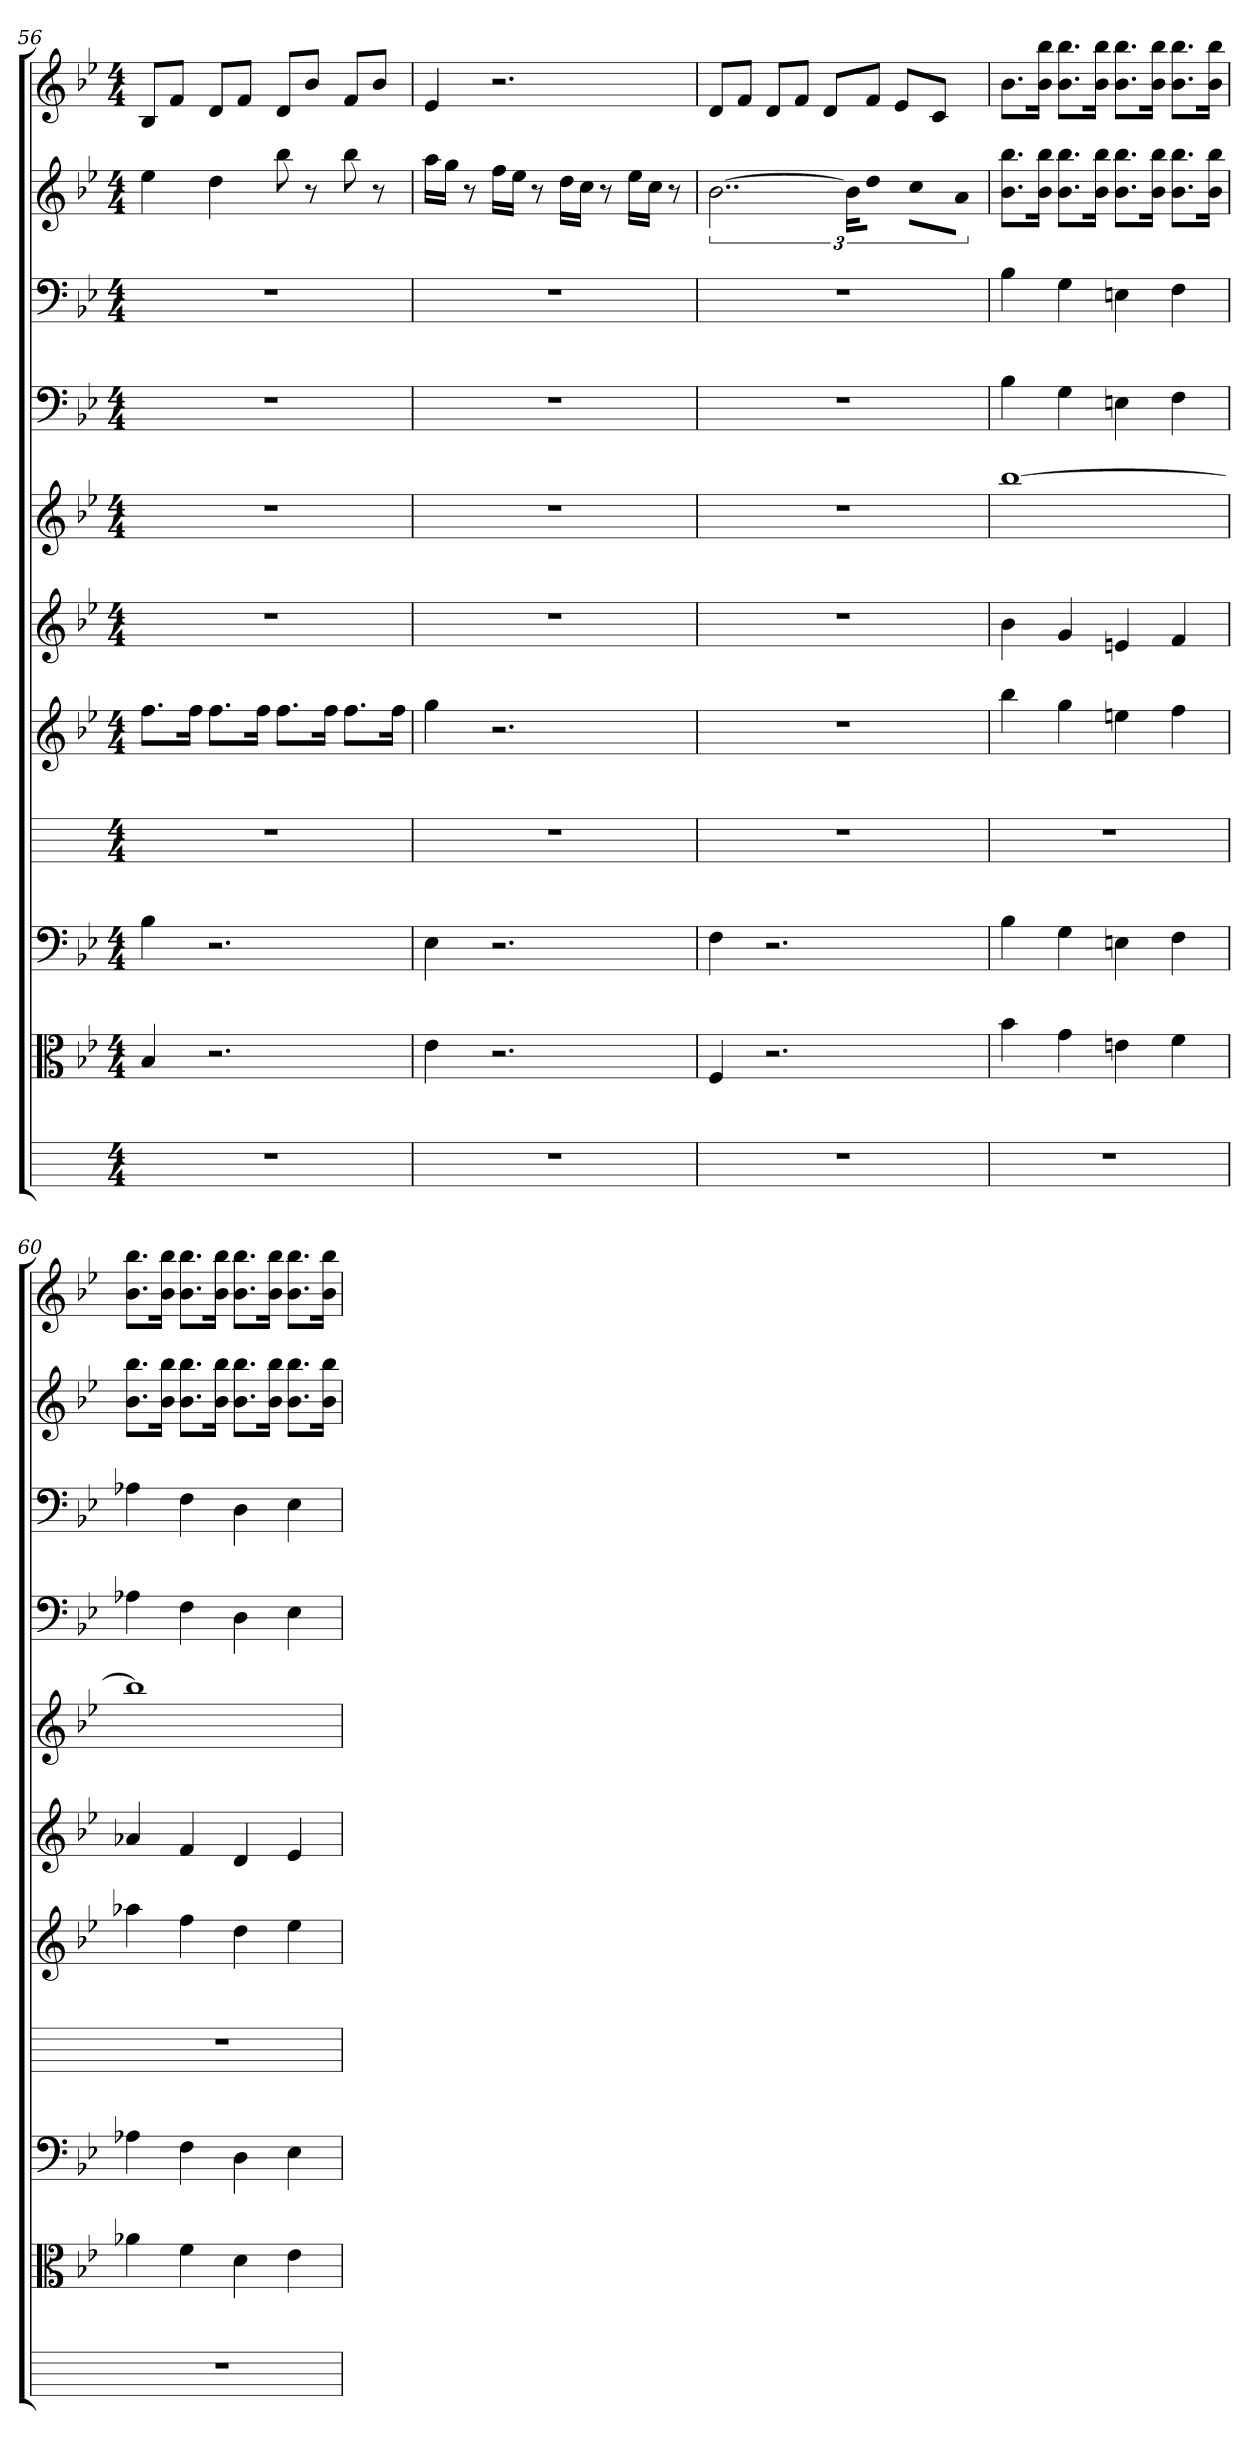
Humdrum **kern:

**kern	**kern	**kern	**kern	**kern	**kern	**kern	**kern	**kern	**kern	**kern
*part11	*part10	*part9	*part8	*part7	*part6	*part5	*part4	*part3	*part2	*part1
*staff11	*staff10	*staff9	*staff8	*staff7	*staff6	*staff5	*staff4	*staff3	*staff2	*staff1
*	*clefC3	*clefF4	*	*	*	*	*clefF4	*clefF4	*	*
*k[]	*k[b-e-]	*k[b-e-]	*k[]	*k[b-e-]	*k[b-e-]	*k[b-e-]	*k[b-e-]	*k[b-e-]	*k[b-e-]	*k[b-e-]
*M4/4	*M4/4	*M4/4	*M4/4	*M4/4	*M4/4	*M4/4	*M4/4	*M4/4	*M4/4	*M4/4
=56	=56	=56	=56	=56	=56	=56	=56	=56	=56	=56
1r	4B-	4B-	1r	8.ffL	1r	1r	1r	1r	4ee-	8B-L
.	.	.	.	.	.	.	.	.	.	8fJ
.	.	.	.	16ffJk	.	.	.	.	.	.
.	2.r	2.r	.	8.ffL	.	.	.	.	4dd	8dL
.	.	.	.	.	.	.	.	.	.	8fJ
.	.	.	.	16ffJk	.	.	.	.	.	.
.	.	.	.	8.ffL	.	.	.	.	8bb-	8dL
.	.	.	.	.	.	.	.	.	8r	8b-J
.	.	.	.	16ffJk	.	.	.	.	.	.
.	.	.	.	8.ffL	.	.	.	.	8bb-	8fL
.	.	.	.	.	.	.	.	.	8r	8b-J
.	.	.	.	16ffJk	.	.	.	.	.	.
=57	=57	=57	=57	=57	=57	=57	=57	=57	=57	=57
1r	4e-	4E-	1r	4gg	1r	1r	1r	1r	16aaLL	4e-
.	.	.	.	.	.	.	.	.	16ggJJ	.
.	.	.	.	.	.	.	.	.	8r	.
.	2.r	2.r	.	2.r	.	.	.	.	16ffLL	2.r
.	.	.	.	.	.	.	.	.	16ee-JJ	.
.	.	.	.	.	.	.	.	.	8r	.
.	.	.	.	.	.	.	.	.	16ddLL	.
.	.	.	.	.	.	.	.	.	16ccJJ	.
.	.	.	.	.	.	.	.	.	8r	.
.	.	.	.	.	.	.	.	.	16ee-LL	.
.	.	.	.	.	.	.	.	.	16ccJJ	.
.	.	.	.	.	.	.	.	.	8r	.
=58	=58	=58	=58	=58	=58	=58	=58	=58	=58	=58
1r	4F	4F	1r	1r	1r	1r	1r	1r	[3..b-	8dL
.	.	.	.	.	.	.	.	.	.	8fJ
.	2.r	2.r	.	.	.	.	.	.	.	8dL
.	.	.	.	.	.	.	.	.	.	8fJ
.	.	.	.	.	.	.	.	.	.	8dL
.	.	.	.	.	.	.	.	.	24b-KL]	.
.	.	.	.	.	.	.	.	.	8ddJ	8fJ
.	.	.	.	.	.	.	.	.	8ccL	8e-L
.	.	.	.	.	.	.	.	.	8aJ	8cJ
=59	=59	=59	=59	=59	=59	=59	=59	=59	=59	=59
1r	4b-	4B-	1r	4bb-	4b-	[1bb-	4B-	4B-	8.b- 8.bb-L	8.b-L
.	.	.	.	.	.	.	.	.	16b- 16bb-Jk	16b- 16bb-Jk
.	4g	4G	.	4gg	4g	.	4G	4G	8.b- 8.bb-L	8.b- 8.bb-L
.	.	.	.	.	.	.	.	.	16b- 16bb-Jk	16b- 16bb-Jk
.	4en	4En	.	4een	4en	.	4En	4En	8.b- 8.bb-L	8.b- 8.bb-L
.	.	.	.	.	.	.	.	.	16b- 16bb-Jk	16b- 16bb-Jk
.	4f	4F	.	4ff	4f	.	4F	4F	8.b- 8.bb-L	8.b- 8.bb-L
.	.	.	.	.	.	.	.	.	16b- 16bb-Jk	16b- 16bb-Jk
=60	=60	=60	=60	=60	=60	=60	=60	=60	=60	=60
1r	4a-X	4A-X	1r	4aa-X	4a-X	1bb-]	4A-X	4A-X	8.b- 8.bb-L	8.b- 8.bb-L
.	.	.	.	.	.	.	.	.	16b- 16bb-Jk	16b- 16bb-Jk
.	4f	4F	.	4ff	4f	.	4F	4F	8.b- 8.bb-L	8.b- 8.bb-L
.	.	.	.	.	.	.	.	.	16b- 16bb-Jk	16b- 16bb-Jk
.	4d	4D	.	4dd	4d	.	4D	4D	8.b- 8.bb-L	8.b- 8.bb-L
.	.	.	.	.	.	.	.	.	16b- 16bb-Jk	16b- 16bb-Jk
.	4e-	4E-	.	4ee-	4e-	.	4E-	4E-	8.b- 8.bb-L	8.b- 8.bb-L
.	.	.	.	.	.	.	.	.	16b- 16bb-Jk	16b- 16bb-Jk
=	=	=	=	=	=	=	=	=	=	=
*-	*-	*-	*-	*-	*-	*-	*-	*-	*-	*-
